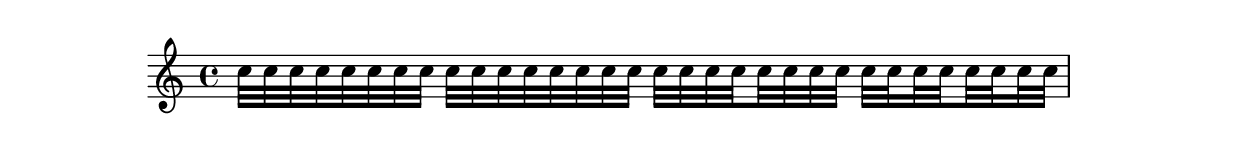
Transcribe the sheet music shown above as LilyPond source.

% Do not edit this file; it is automatically
% generated from Documentation/snippets/new
% This file is in the public domain.
%% Note: this file works from version 2.13.36
\version "2.13.36"

\header {
%% Translation of GIT committish: fa19277d20f8ab0397c560eb0e7b814bd804ecec

  texidoces = "

Las barras de semicorchea, o de figuras más breves, no se subdividen
de forma predeterminada.  Esto es, las tres (o más) barras se amplían
sin romperse sobre grupos completos de notas.  Este comportamiento se
puede modificar para subdividir las barras en subgrupos mediante el
establecimiento de la propiedad @code{subdivideBeams}.  Cuando está
activada, las barras se subdividen a intervalos definidos por el valor
actual de @code{baseMoment} mediante la reducción de las barras
repetidas a una sola entre los subgrupos.  Observe que el valor
predeterminado de @code{baseMoment} es uno más que el denominador del
tipo de compás actual, si no se fija explícitamente.  Se debe ajustar
a una fracción que da la duración del subgrupo de barras utilizando la
función @code{ly:make-moment}, como se ve en este fragmento de código.
Asimismo, cuando se modifica @code{baseMoment}, se debería cambiar
también @code{beatStructure} para que corresponda al @code{baseMoment}
nuevo:

"
  doctitlees = "Subdivisión de barras"

%% Translation of GIT committish: 190a067275167c6dc9dd0afef683d14d392b7033
  texidocfr = "
Les ligatures d'une succession de notes de durée inférieure à la croche
ne sont pas subdivisées par défaut.  Autrement dit, tous les traits de
ligature ( deux ou plus) seront continus.  Ce comportement peut être
modifié afin de diviser la ligature en sous-groupes grâce à la propriété
@code{subdivideBeams}.  Lorsqu'elle est activée, les ligatures seront
subdivisées selon un intervalle défini par @code{baseMoment}@tie{}; il n'y
aura alors plus qu'un seul trait de ligature entre chaque sous-groupe.
Par défaut, @code{baseMoment} fixe la valeur de référence par rapport à
la métrique en vigueur.  Il faudra donc lui fournir, à l'aide de la
fonction @code{ly:make-moment}, une fraction correspondant à la durée du
sous-groupe désiré comme dans l'exemple ci-dessous.  Gardez à l'esprit
que, si vous venez à modifier @code{baseMoment}, vous devrez
probablement adapter @code{beatStrusture} afin qu'il reste en adéquation
avec les nouvelles valeurs de @code{baseMoment}.

"
  doctitlefr = "Subdivision des ligatures"

  lsrtags = "rhythms"

  texidoc = "
The beams of consecutive 16th (or shorter) notes are, by default, not
subdivided.  That is, the three (or more) beams stretch unbroken over
entire groups of notes.  This behavior can be modified to subdivide
the beams into sub-groups by setting the property
@code{subdivideBeams}. When set, multiple beams will be subdivided at
intervals defined by the current value of @code{baseMoment} by reducing
the multiple beams to just one beam between the sub-groups. Note that
@code{baseMoment} defaults to one over the denominator of the current
time signature if not set explicitly. It must be set to a fraction
giving the duration of the beam sub-group using the
@code{ly:make-moment} function, as shown in this snippet. Also, when
@code{baseMoment} is changed, @code{beatStructure} should also be changed
to match the new @code{baseMoment}:

"
  doctitle = "Subdividing beams"
} % begin verbatim


\relative c'' {
  c32[ c c c c c c c]
  \set subdivideBeams = ##t
  c32[ c c c c c c c]

  % Set beam sub-group length to an eighth note
  \set baseMoment = #(ly:make-moment 1 8)
  \set beatStructure = #'(2 2 2 2)
  c32[ c c c c c c c]

  % Set beam sub-group length to a sixteenth note
  \set baseMoment = #(ly:make-moment 1 16)
  \set beatStructure = #'(4 4 4 4)
  c32[ c c c c c c c]
}

